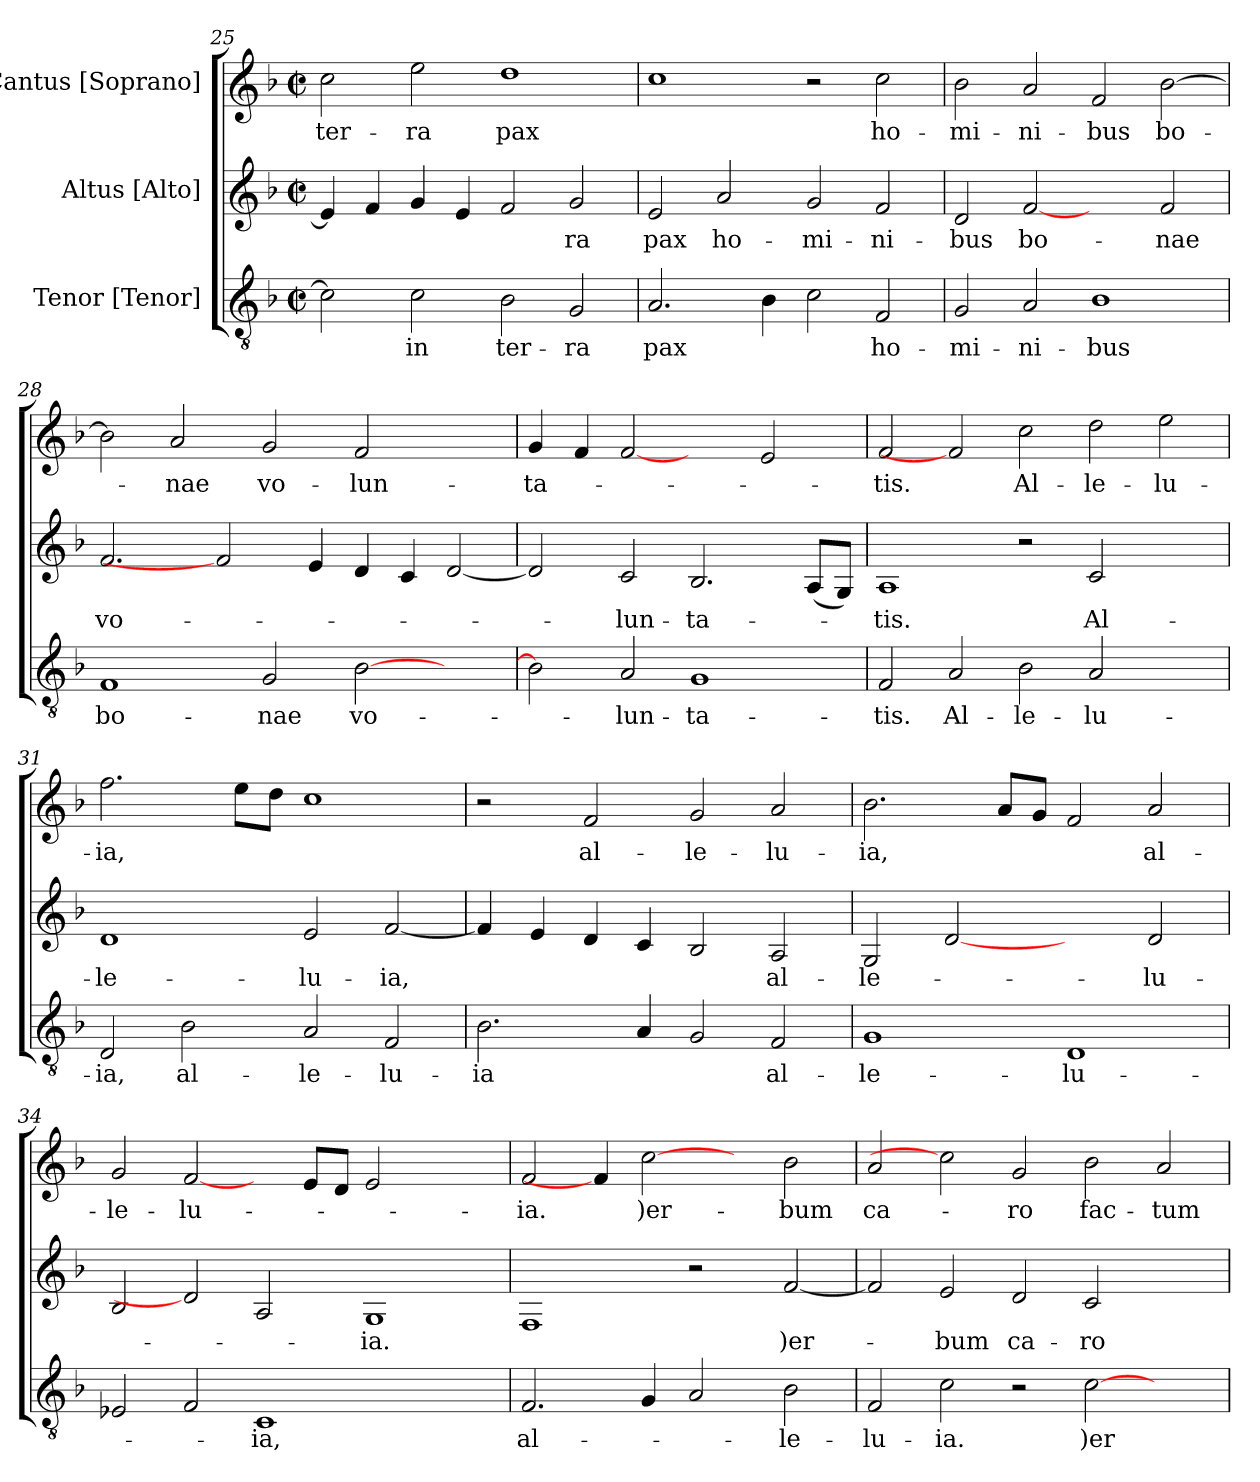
**kern	**text	**kern	**text	**kern	**text
*part3	*part3	*part2	*part2	*part1	*part1
*staff3	*staff3	*staff2	*staff2	*staff1	*staff1
*I"Tenor [Tenor]	*	*I"Altus [Alto]	*	*I"Cantus [Soprano]	*
*clefGv2	*	*clefG2	*	*clefG2	*
*k[b-]	*	*k[b-]	*	*k[b-]	*
*F:	*	*F:	*	*F:	*
*M2/2	*	*M2/2	*	*M2/2	*
*met(c|)	*	*met(c|)	*	*met(c|)	*
=25	=25	=25	=25	=25	=25
!	!	!	!	!	!LO:LY:b
2c\]	.	4e/]	.	2cc\	ter-
.	.	4f/	.	.	.
!	!LO:LY:b	!	!	!	!LO:LY:b
2c\	in	4g/	.	2ee\	-ra
.	.	4e/	.	.	.
!	!LO:LY:b	!	!	!	!LO:LY:b
2B-\	ter-	2f/	.	1dd	pax
!	!LO:LY:b	!	!LO:LY:b	!	!
2G/	-ra	2g/	-ra	.	.
=26	=26	=26	=26	=26	=26
!	!LO:LY:b	!	!LO:LY:b	!	!
2.A/	pax	2e/	pax	1cc	.
!	!	!	!LO:LY:b	!	!
.	.	2a/	ho-	.	.
4B-\	.	.	.	.	.
!	!	!	!LO:LY:b	!	!
2c\	.	2g/	-mi-	2r	.
!	!LO:LY:b	!	!LO:LY:b	!	!LO:LY:b
2F/	ho-	2f/	-ni-	2cc\	ho-
=27	=27	=27	=27	=27	=27
!	!LO:LY:b	!	!LO:LY:b	!	!LO:LY:b
2G/	-mi-	2d/	-bus	2b-\	-mi-
!	!LO:LY:b	!	!LO:LY:b	!	!LO:LY:b
2A/	-ni-	[2f	bo-	2a/	-ni-
!	!LO:LY:b	!	!	!	!LO:LY:b
1B-	-bus	2ryy	.	2f/	-bus
!	!	!	!LO:LY:b	!	!LO:LY:b
.	.	2f/	-nae	[>2b-\	bo-
=28	=28	=28	=28	=28	=28
!	!LO:LY:b	!	!LO:LY:b	!	!
1F	bo-	2.f/	vo-	2b-\]	.
!	!	!	!	!	!LO:LY:b
.	.	.	.	2a/	-nae
.	.	2f]	.	.	.
!	!LO:LY:b	!	!	!	!LO:LY:b
2G/	-nae	.	.	2g/	vo-
.	.	4e/	.	.	.
!	!LO:LY:b	!	!	!	!LO:LY:b
[>2B-\	vo-	4d/	.	2f/	-lun-
.	.	4c/	.	.	.
2ryy	.	[<2d/	.	2ryy	.
=29	=29	=29	=29	=29	=29
!	!	!	!	!	!LO:LY:b
2B-\]	.	2d/]	.	4g/	-ta-
.	.	.	.	4f/	.
!	!LO:LY:b	!	!LO:LY:b	!	!
2A/	-lun-	2c/	-lun-	[2f	.
!	!LO:LY:b	!	!LO:LY:b	!	!
1G	-ta-	2.B-/	-ta-	2ryy	.
.	.	.	.	2e/	.
.	.	(>8A/L	.	.	.
.	.	8G/J)	.	.	.
!!LO:PB:g=z
=30	=30	=30	=30	=30	=30
!	!LO:LY:b	!	!LO:LY:b	!	!LO:LY:b
2F/	-tis.	1A	-tis.	2f/	-tis.
!	!LO:LY:b	!	!	!	!
2A/	Al-	.	.	2f]	.
!	!LO:LY:b	!	!	!	!LO:LY:b
2B-\	-le-	2r	.	2cc\	Al-
!	!LO:LY:b	!	!LO:LY:b	!	!LO:LY:b
2A/	-lu-	2c/	Al-	2dd\	-le-
!	!	!	!	!	!LO:LY:b
2ryy	.	2ryy	.	2ee\	-lu-
=31	=31	=31	=31	=31	=31
!	!LO:LY:b	!	!LO:LY:b	!	!LO:LY:b
2D/	-ia,	1d	-le-	2.ff\	-ia,
!	!LO:LY:b	!	!	!	!
2B-\	al-	.	.	.	.
.	.	.	.	8ee\L	.
.	.	.	.	8dd\J	.
!	!LO:LY:b	!	!LO:LY:b	!	!
2A/	-le-	2e/	-lu-	1cc	.
!	!LO:LY:b	!	!LO:LY:b	!	!
2F/	-lu-	[<2f/	-ia,	.	.
=32	=32	=32	=32	=32	=32
!	!LO:LY:b	!	!	!	!
2.B-\	-ia	4f/]	.	2r	.
.	.	4e/	.	.	.
!	!	!	!	!	!LO:LY:b
.	.	4d/	.	2f/	al-
4A/	.	4c/	.	.	.
!	!	!	!	!	!LO:LY:b
2G/	.	2B-/	.	2g/	-le-
!	!LO:LY:b	!	!LO:LY:b	!	!LO:LY:b
2F/	al-	2A/	al-	2a/	-lu-
=33	=33	=33	=33	=33	=33
!	!LO:LY:b	!	!LO:LY:b	!	!LO:LY:b
1G	-le-	2G/	-le-	2.b-\	-ia,
.	.	[2d	.	.	.
.	.	.	.	8a/L	.
.	.	.	.	8g/J	.
!	!LO:LY:b	!	!	!	!
1D	-lu-	2ryy	.	2f/	.
!	!	!	!LO:LY:b	!	!LO:LY:b
.	.	2d/	-lu-	2a/	al-
=34	=34	=34	=34	=34	=34
!	!	!	!	!	!LO:LY:b
2E-X/	.	2B-/	.	2g/	-le-
!	!	!	!	!	!LO:LY:b
2F/	.	2d]	.	[2f/	-lu-
!	!LO:LY:b	!	!	!	!
1C	-ia,	2A/	.	4ryy	.
.	.	.	.	8e/L	.
.	.	.	.	8d/J	.
!	!	!	!LO:LY:b	!	!
.	.	1G	-ia.	2e/	.
2ryy	.	.	.	2ryy	.
!!LO:LB:g=z
=35	=35	=35	=35	=35	=35
!	!LO:LY:b	!	!	!	!LO:LY:b
2.F/	al-	1F	.	2f/	-ia.
.	.	.	.	4f/]	.
!	!	!	!	!	!LO:LY:b
4G/	.	.	.	[2cc	)er-
2A/	.	2r	.	.	.
.	.	.	.	4ryy	.
!	!LO:LY:b	!	!LO:LY:b	!	!LO:LY:b
2B-\	-le-	[<2f/	)er-	2b-\	-bum
=36	=36	=36	=36	=36	=36
!	!LO:LY:b	!	!	!	!LO:LY:b
2F/	-lu-	2f/]	.	2a/	ca-
!	!LO:LY:b	!	!LO:LY:b	!	!
2c\	-ia.	2e/	-bum	2cc]	.
!	!	!	!LO:LY:b	!	!LO:LY:b
2r	.	2d/	ca-	2g/	-ro
!	!LO:LY:b	!	!LO:LY:b	!	!LO:LY:b
[>2c\	)er-	2c/	-ro	2b-\	fac-
!	!	!	!	!	!LO:LY:b
2ryy	.	2ryy	.	2a/	-tum
=	=	=	=	=	=
*-	*-	*-	*-	*-	*-
